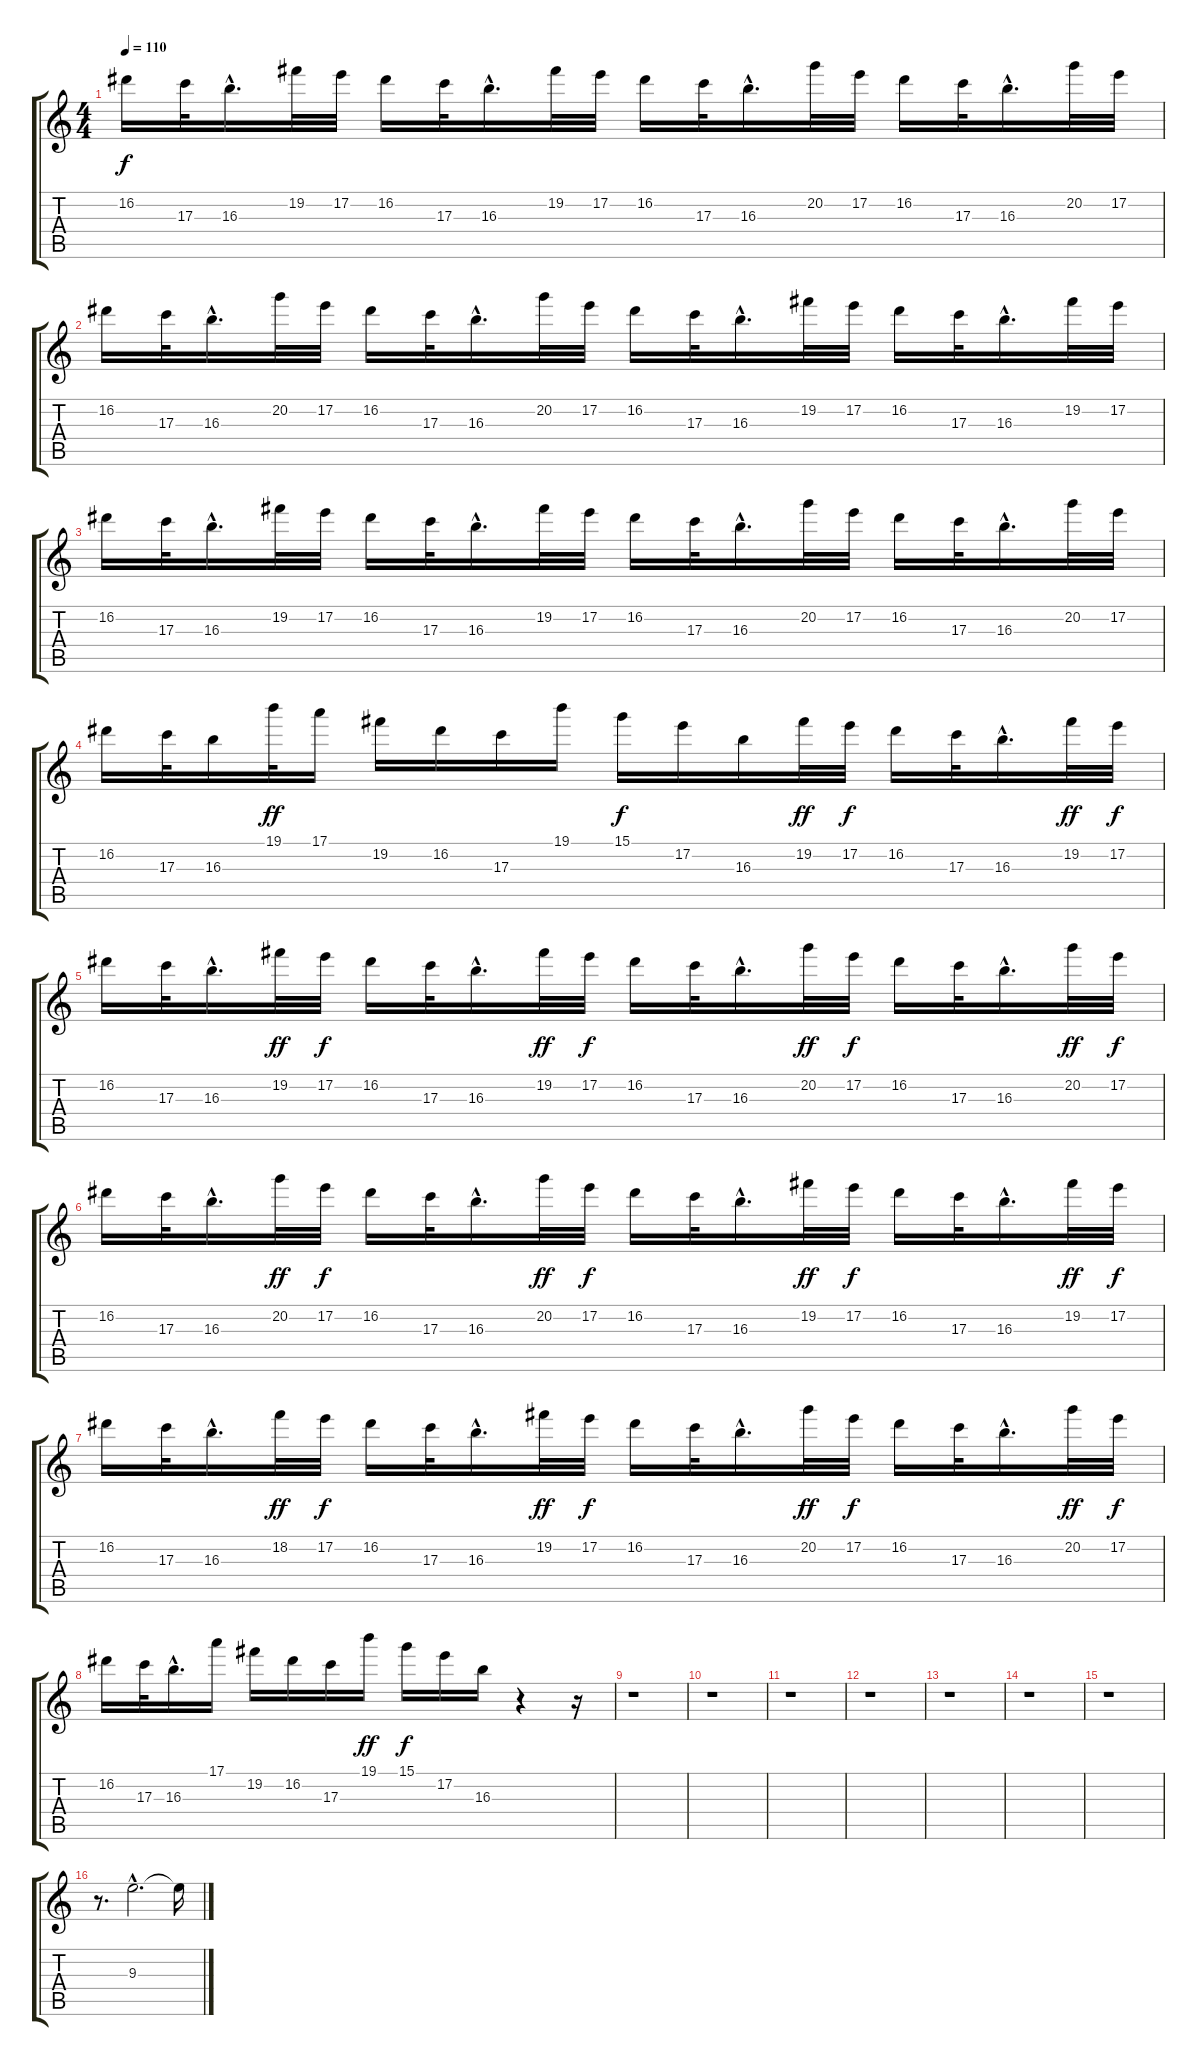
\track "" {instrument overdrivenguitar}
\staff {score tabs}
\tuning (E4 B3 G3 D3 A2 E2) {hide}
\ts (4 4)
\tempo 110
\clef g2
\ks c
16.2.16{dy f} 17.3.32 16.3{hac}.16{d} 19.2.32 17.2.32 16.2.16 17.3.32 16.3{hac}.16{d} 19.2.32 17.2.32 16.2.16 17.3.32 16.3{hac}.16{d} 20.2.32 17.2.32 16.2.16 17.3.32 16.3{hac}.16{d} 20.2.32 17.2.32 |
16.2.16 17.3.32 16.3{hac}.16{d} 20.2.32 17.2.32 16.2.16 17.3.32 16.3{hac}.16{d} 20.2.32 17.2.32 16.2.16 17.3.32 16.3{hac}.16{d} 19.2.32 17.2.32 16.2.16 17.3.32 16.3{hac}.16{d} 19.2.32 17.2.32 |
16.2.16 17.3.32 16.3{hac}.16{d} 19.2.32 17.2.32 16.2.16 17.3.32 16.3{hac}.16{d} 19.2.32 17.2.32 16.2.16 17.3.32 16.3{hac}.16{d} 20.2.32 17.2.32 16.2.16 17.3.32 16.3{hac}.16{d} 20.2.32 17.2.32 |
16.2.16 17.3.32 16.3.16 19.1.32{dy ff} 17.1.16 19.2.16 16.2.16 17.3.16 19.1.16 15.1.16{dy f} 17.2.16 16.3.16 19.2.32{dy ff} 17.2.32{dy f} 16.2.16 17.3.32 16.3{hac}.16{d} 19.2.32{dy ff} 17.2.32{dy f} |
16.2.16 17.3.32 16.3{hac}.16{d} 19.2.32{dy ff} 17.2.32{dy f} 16.2.16 17.3.32 16.3{hac}.16{d} 19.2.32{dy ff} 17.2.32{dy f} 16.2.16 17.3.32 16.3{hac}.16{d} 20.2.32{dy ff} 17.2.32{dy f} 16.2.16 17.3.32 16.3{hac}.16{d} 20.2.32{dy ff} 17.2.32{dy f} |
16.2.16 17.3.32 16.3{hac}.16{d} 20.2.32{dy ff} 17.2.32{dy f} 16.2.16 17.3.32 16.3{hac}.16{d} 20.2.32{dy ff} 17.2.32{dy f} 16.2.16 17.3.32 16.3{hac}.16{d} 19.2.32{dy ff} 17.2.32{dy f} 16.2.16 17.3.32 16.3{hac}.16{d} 19.2.32{dy ff} 17.2.32{dy f} |
16.2.16 17.3.32 16.3{hac}.16{d} 18.2.32{dy ff} 17.2.32{dy f} 16.2.16 17.3.32 16.3{hac}.16{d} 19.2.32{dy ff} 17.2.32{dy f} 16.2.16 17.3.32 16.3{hac}.16{d} 20.2.32{dy ff} 17.2.32{dy f} 16.2.16 17.3.32 16.3{hac}.16{d} 20.2.32{dy ff} 17.2.32{dy f} |
16.2.16 17.3.32 16.3{hac}.16{d} 17.1.16 19.2.16 16.2.16 17.3.16 19.1.16{dy ff} 15.1.16{dy f} 17.2.16 16.3.16 r.4 r.16 |
r.1 |
r.1 |
r.1 |
r.1 |
r.1 |
r.1 |
r.1 |
r.8{d} 9.3{hac}.2{d} 9.3{t}.16
